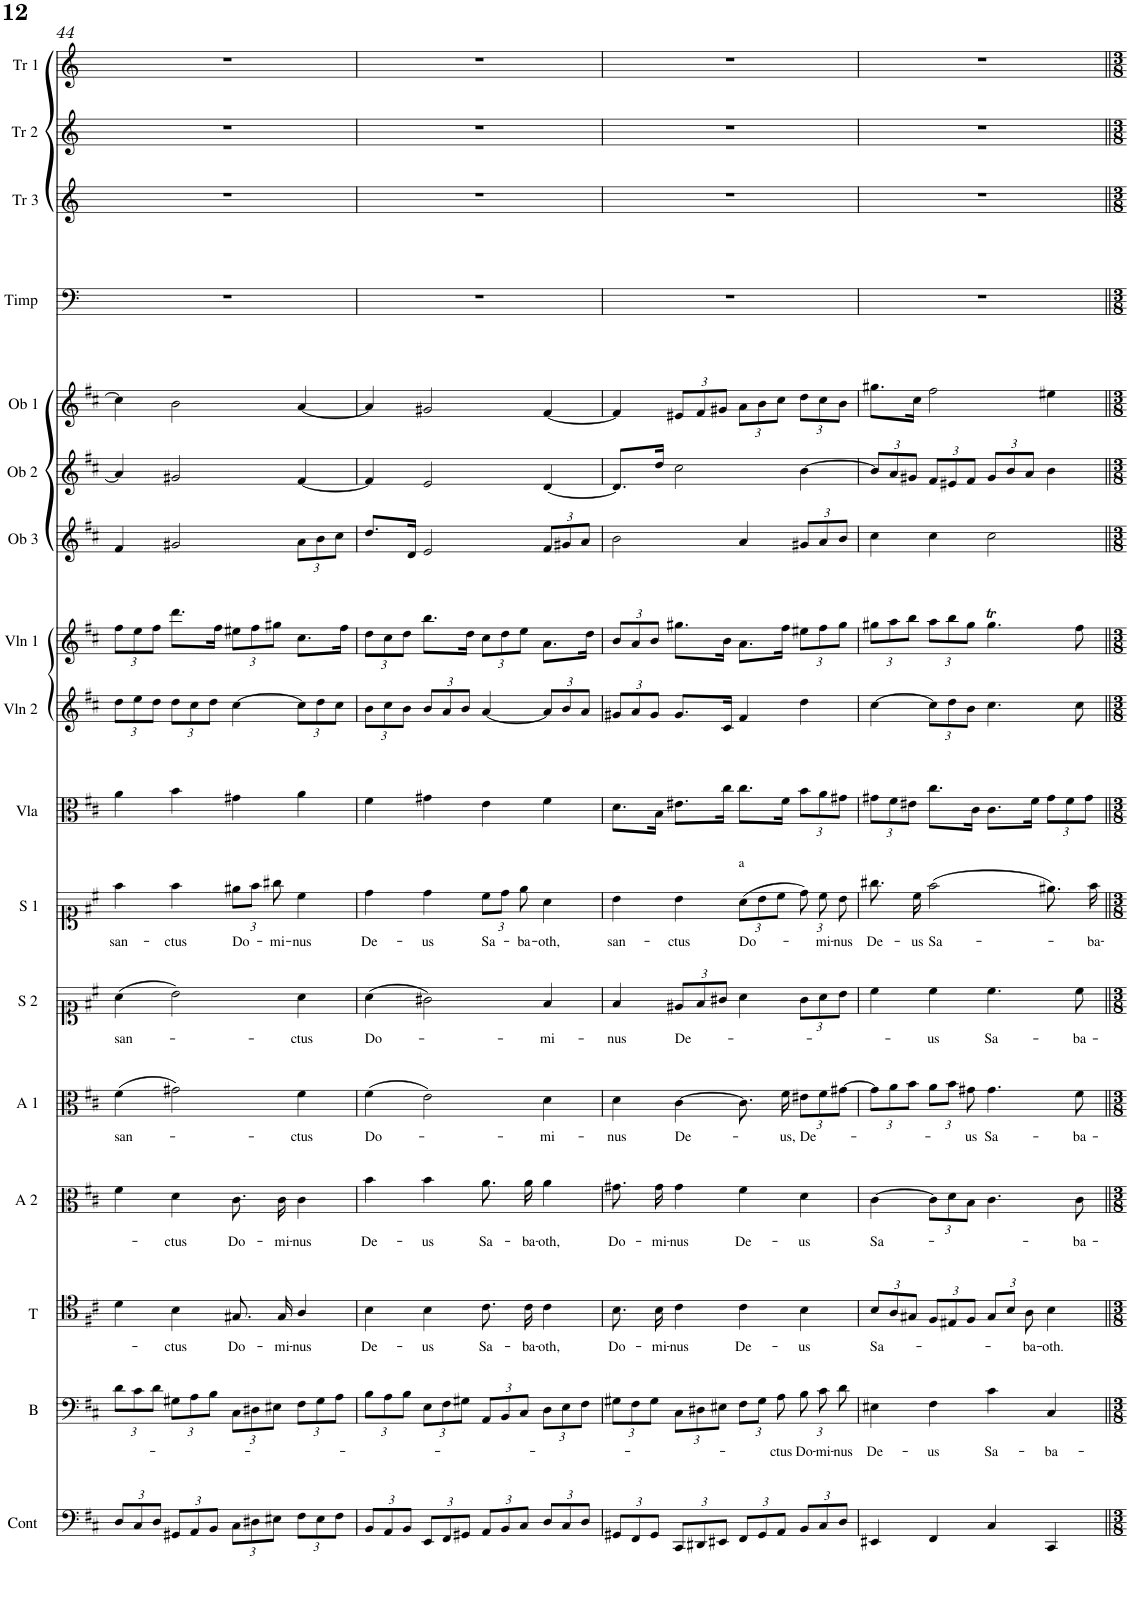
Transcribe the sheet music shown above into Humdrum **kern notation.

**kern	**kern	**text	**kern	**text	**kern	**text	**kern	**text	**kern	**text	**kern	**text	**kern	**kern	**kern	**kern	**kern	**kern	**kern	**kern	**kern	**kern
*part17	*part16	*part16	*part15	*part15	*part14	*part14	*part13	*part13	*part12	*part12	*part11	*part11	*part10	*part9	*part8	*part7	*part6	*part5	*part4	*part3	*part2	*part1
*staff17	*staff16	*staff16	*staff15	*staff15	*staff14	*staff14	*staff13	*staff13	*staff12	*staff12	*staff11	*staff11	*staff10	*staff9	*staff8	*staff7	*staff6	*staff5	*staff4	*staff3	*staff2	*staff1
*I"Continuo	*I"Bass	*	*I"Tenor	*	*I"Alto 2	*	*I"Alto 1	*	*I"Soprano 2	*	*I"Soprano 1	*	*I"Viola	*I"Violin 2	*I"Violin 1	*I"Oboe 3	*I"Oboe 2	*I"Oboe 1	*I"Timpani	*I"Tromba 3	*I"Tromba 2	*I"Tromba 1
*I'Cont	*I'B	*	*I'T	*	*I'A 2	*	*I'A 1	*	*I'S 2	*	*I'S 1	*	*I'Vla	*I'Vln 2	*I'Vln 1	*I'Ob 3	*I'Ob 2	*I'Ob 1	*I'Timp	*I'Tr 3	*I'Tr 2	*I'Tr 1
!!LO:PB:g=z
*clefF4	*clefF4	*	*clefC4	*	*clefC3	*	*clefC3	*	*clefC1	*	*clefC1	*	*clefC3	*clefG2	*clefG2	*clefG2	*clefG2	*clefG2	*clefF4	*clefG2	*clefG2	*clefG2
*	*	*	*	*	*	*	*	*	*	*	*	*	*	*	*	*	*	*	*Trd-1c-2	*Trd-1c-2	*Trd-1c-2	*Trd-1c-2
*k[f#c#]	*k[f#c#]	*	*k[f#c#]	*	*k[f#c#]	*	*k[f#c#]	*	*k[f#c#]	*	*k[f#c#]	*	*k[f#c#]	*k[f#c#]	*k[f#c#]	*k[f#c#]	*k[f#c#]	*k[f#c#]	*k[]	*k[]	*k[]	*k[]
*M4/4	*M4/4	*	*M4/4	*	*M4/4	*	*M4/4	*	*M4/4	*	*M4/4	*	*M4/4	*M4/4	*M4/4	*M4/4	*M4/4	*M4/4	*M4/4	*M4/4	*M4/4	*M4/4
*met(c)	*met(c)	*	*met(c)	*	*met(c)	*	*met(c)	*	*met(c)	*	*met(c)	*	*met(c)	*met(c)	*met(c)	*met(c)	*met(c)	*met(c)	*met(c)	*met(c)	*met(c)	*met(c)
*Xbrackettup	*Xbrackettup	*	*	*	*	*	*	*	*	*	*	*	*	*	*	*	*	*	*	*	*	*
=44	=44	=44	=44	=44	=44	=44	=44	=44	=44	=44	=44	=44	=44	=44	=44	=44	=44	=44	=44	=44	=44	=44
!	!	!	!	!	!	!	!	!LO:LY:b	!	!LO:LY:b	!	!LO:LY:b	!	!	!	!	!	!	!	!	!	!
*	*	*	*	*	*	*	*	*	*	*	*	*	*	*Xbrackettup	*Xbrackettup	*	*	*	*	*	*	*
12D/L	12d\L	.	4d\	.	4f#\	.	(4f#\	san-	(4a\	san-	4ff#\	san-	4a\	12dd\L	12ff#\L	4f#/	4a/]	4cc#\]	1r	1r	1r	1r
12C#/	12c#\	.	.	.	.	.	.	.	.	.	.	.	.	12ee\	12ee\	.	.	.	.	.	.	.
12D/J	12d\J	.	.	.	.	.	.	.	.	.	.	.	.	12dd\J	12ff#\J	.	.	.	.	.	.	.
!	!	!	!	!LO:LY:b	!	!LO:LY:b	!	!	!	!	!	!LO:LY:b	!	!	!	!	!	!	!	!	!	!
12GG#X/L	12G#X\L	.	4B\	-ctus	4d\	-ctus	2g#X\)	.	2b\)	.	4ff#\	-ctus	4b\	12dd\L	8.ddd\L	2g#X/	2g#X/	2b\	.	.	.	.
12AA/	12A\	.	.	.	.	.	.	.	.	.	.	.	.	12cc#\	.	.	.	.	.	.	.	.
12BB/J	12B\J	.	.	.	.	.	.	.	.	.	.	.	.	12dd\J	.	.	.	.	.	.	.	.
.	.	.	.	.	.	.	.	.	.	.	.	.	.	.	16ff#\Jk	.	.	.	.	.	.	.
!	!	!	!	!LO:LY:b	!	!LO:LY:b	!	!	!	!	!	!	!	!	!	!	!	!	!	!	!	!
*	*	*	*	*	*	*	*	*	*	*	*Xbrackettup	*	*	*	*	*	*	*	*	*	*	*
!	!	!	!	!	!	!	!	!	!	!	!	!LO:LY:b	!	!	!	!	!	!	!	!	!	!
12C#\L	12C#\L	.	8.G#X/	Do-	8.c#\	Do-	.	.	.	.	12ee#X\L	Do-	4g#X\	[4cc#\	12ee#X\L	.	.	.	.	.	.	.
12D#X\	12D#X\	.	.	.	.	.	.	.	.	.	12ff#\J	.	.	.	12ff#\	.	.	.	.	.	.	.
!	!	!	!	!	!	!	!	!	!	!	!	!LO:LY:b	!	!	!	!	!	!	!	!	!	!
12E#X\J	12E#X\J	.	.	.	.	.	.	.	.	.	12gg#X\	-mi-	.	.	12gg#X\J	.	.	.	.	.	.	.
!	!	!	!	!LO:LY:b	!	!LO:LY:b	!	!	!	!	!	!	!	!	!	!	!	!	!	!	!	!
.	.	.	16G#/	-mi-	16c#\	-mi-	.	.	.	.	.	.	.	.	.	.	.	.	.	.	.	.
!	!	!	!	!LO:LY:b	!	!LO:LY:b	!	!LO:LY:b	!	!LO:LY:b	!	!LO:LY:b	!	!	!	!	!	!	!	!	!	!
*	*	*	*	*	*	*	*	*	*	*	*	*	*	*	*	*Xbrackettup	*	*	*	*	*	*
12F#\L	12F#\L	.	4A/	-nus	4c#\	-nus	4f#\	-ctus	4a\	-ctus	4cc#\	-nus	4a\	12cc#\L]	8.cc#\L	12a\L	[4f#/	[4a/	.	.	.	.
12E#\	12G#\	.	.	.	.	.	.	.	.	.	.	.	.	12dd\	.	12b\	.	.	.	.	.	.
12F#\J	12A\J	.	.	.	.	.	.	.	.	.	.	.	.	12cc#\J	.	12cc#\J	.	.	.	.	.	.
.	.	.	.	.	.	.	.	.	.	.	.	.	.	.	16ff#\Jk	.	.	.	.	.	.	.
=45	=45	=45	=45	=45	=45	=45	=45	=45	=45	=45	=45	=45	=45	=45	=45	=45	=45	=45	=45	=45	=45	=45
!	!	!	!	!LO:LY:b	!	!LO:LY:b	!	!LO:LY:b	!	!LO:LY:b	!	!LO:LY:b	!	!	!	!	!	!	!	!	!	!
12BB/L	12B\L	.	4B\	De-	4b\	De-	(4f#\	Do-	(4a\	Do-	4dd\	De-	4f#\	12b\L	12dd\L	8.dd/L	4f#/]	4a/]	1r	1r	1r	1r
12AA/	12A\	.	.	.	.	.	.	.	.	.	.	.	.	12cc#\	12cc#\	.	.	.	.	.	.	.
12BB/J	12B\J	.	.	.	.	.	.	.	.	.	.	.	.	12b\J	12dd\J	.	.	.	.	.	.	.
.	.	.	.	.	.	.	.	.	.	.	.	.	.	.	.	16d/Jk	.	.	.	.	.	.
!	!	!	!	!LO:LY:b	!	!LO:LY:b	!	!	!	!	!	!LO:LY:b	!	!	!	!	!	!	!	!	!	!
12EE/L	12E\L	.	4B\	-us	4b\	-us	2e\)	.	2g#X\)	.	4dd\	-us	4g#X\	12b/L	8.bb\L	2e/	2e/	2g#X/	.	.	.	.
12FF#/	12F#\	.	.	.	.	.	.	.	.	.	.	.	.	12a/	.	.	.	.	.	.	.	.
12GG#X/J	12G#X\J	.	.	.	.	.	.	.	.	.	.	.	.	12b/J	.	.	.	.	.	.	.	.
.	.	.	.	.	.	.	.	.	.	.	.	.	.	.	16dd\Jk	.	.	.	.	.	.	.
!	!	!	!	!LO:LY:b	!	!LO:LY:b	!	!	!	!	!	!LO:LY:b	!	!	!	!	!	!	!	!	!	!
12AA/L	12AA/L	.	8.c#\	Sa-	8.a\	Sa-	.	.	.	.	12cc#\L	Sa-	4e\	[4a/	12cc#\L	.	.	.	.	.	.	.
12BB/	12BB/	.	.	.	.	.	.	.	.	.	12dd\J	.	.	.	12dd\	.	.	.	.	.	.	.
!	!	!	!	!	!	!	!	!	!	!	!	!LO:LY:b	!	!	!	!	!	!	!	!	!	!
12C#/J	12C#/J	.	.	.	.	.	.	.	.	.	12ee\	-ba-	.	.	12ee\J	.	.	.	.	.	.	.
!	!	!	!	!LO:LY:b	!	!LO:LY:b	!	!	!	!	!	!	!	!	!	!	!	!	!	!	!	!
.	.	.	16c#\	-ba-	16a\	-ba-	.	.	.	.	.	.	.	.	.	.	.	.	.	.	.	.
!	!	!	!	!LO:LY:b	!	!LO:LY:b	!	!LO:LY:b	!	!LO:LY:b	!	!LO:LY:b	!	!	!	!	!	!	!	!	!	!
12D/L	12D\L	.	4c#\	-oth,	4a\	-oth,	4d\	-mi-	4f#/	-mi-	4a\	-oth,	4f#\	12a/L]	8.a\L	12f#/L	[4d/	[4f#/	.	.	.	.
12C#/	12E\	.	.	.	.	.	.	.	.	.	.	.	.	12b/	.	12g#X/	.	.	.	.	.	.
12D/J	12F#\J	.	.	.	.	.	.	.	.	.	.	.	.	12a/J	.	12a/J	.	.	.	.	.	.
.	.	.	.	.	.	.	.	.	.	.	.	.	.	.	16dd\Jk	.	.	.	.	.	.	.
=46	=46	=46	=46	=46	=46	=46	=46	=46	=46	=46	=46	=46	=46	=46	=46	=46	=46	=46	=46	=46	=46	=46
!	!	!	!	!LO:LY:b	!	!LO:LY:b	!	!LO:LY:b	!	!LO:LY:b	!	!LO:LY:b	!	!	!	!	!	!	!	!	!	!
12GG#X/L	12G#X\L	.	8.B\	Do-	8.g#X\	Do-	4d\	-nus	4f#/	-nus	4b\	san-	8.d\L	12g#X/L	12b/L	2b\	8.d/L]	4f#/]	1r	1r	1r	1r
12FF#/	12F#\	.	.	.	.	.	.	.	.	.	.	.	.	12a/	12a/	.	.	.	.	.	.	.
12GG#/J	12G#\J	.	.	.	.	.	.	.	.	.	.	.	.	12g#/J	12b/J	.	.	.	.	.	.	.
!	!	!	!	!LO:LY:b	!	!LO:LY:b	!	!	!	!	!	!	!	!	!	!	!	!	!	!	!	!
.	.	.	16B\	-mi-	16g#\	-mi-	.	.	.	.	.	.	16B\Jk	.	.	.	16dd/Jk	.	.	.	.	.
!	!	!	!	!LO:LY:b	!	!LO:LY:b	!	!LO:LY:b	!	!	!	!	!	!	!	!	!	!	!	!	!	!
*	*	*	*	*	*	*	*	*	*Xbrackettup	*	*	*	*	*	*	*	*	*	*	*	*	*
!	!	!	!	!	!	!	!	!	!	!LO:LY:b	!	!LO:LY:b	!	!	!	!	!	!	!	!	!	!
*	*	*	*	*	*	*	*	*	*	*	*	*	*	*	*	*	*	*Xbrackettup	*	*	*	*
12CC#/L	12C#\L	.	4c#\	-nus	4g#\	-nus	[4c#\	De-	12e#X/L	De-	4b\	-ctus	8.e#X\L	8.g#/L	8.gg#X\L	.	2cc#\	12e#X/L	.	.	.	.
12DD#X/	12D#X\	.	.	.	.	.	.	.	12f#/	.	.	.	.	.	.	.	.	12f#/	.	.	.	.
12EE#X/J	12E#X\J	.	.	.	.	.	.	.	12g#X/J	.	.	.	.	.	.	.	.	12g#X/J	.	.	.	.
.	.	.	.	.	.	.	.	.	.	.	.	.	16cc#\Jk	16c#/Jk	16b\Jk	.	.	.	.	.	.	.
!	!	!	!	!	!	!	!	!	!	!	!LO:TX:a:t=a	!	!	!	!	!	!	!	!	!	!	!
!	!	!	!	!LO:LY:b	!	!LO:LY:b	!	!	!	!	!	!LO:LY:b	!	!	!	!	!	!	!	!	!	!
12FF#/L	12F#\L	.	4c#\	De-	4f#\	De-	8.c#\]	.	4a\	.	(12a\L	Do-	8.cc#\L	4f#/	8.a\L	4a/	.	12a\L	.	.	.	.
12GG#/	12G#\J	.	.	.	.	.	.	.	.	.	12b\	.	.	.	.	.	.	12b\	.	.	.	.
!	!	!LO:LY:b	!	!	!	!	!	!	!	!	!	!	!	!	!	!	!	!	!	!	!	!
12AA/J	12A\	-ctus	.	.	.	.	.	.	.	.	12cc#\J	.	.	.	.	.	.	12cc#\J	.	.	.	.
!	!	!	!	!	!	!	!	!LO:LY:b	!	!	!	!	!	!	!	!	!	!	!	!	!	!
.	.	.	.	.	.	.	16f#\	-us,	.	.	.	.	16f#\Jk	.	16ff#\Jk	.	.	.	.	.	.	.
!	!	!LO:LY:b	!	!LO:LY:b	!	!LO:LY:b	!	!	!	!	!	!	!	!	!	!	!	!	!	!	!	!
*	*	*	*	*	*	*	*Xbrackettup	*	*	*	*	*	*	*	*	*	*	*	*	*	*	*
!	!	!	!	!	!	!	!	!LO:LY:b	!	!	!	!	!	!	!	!	!	!	!	!	!	!
*	*	*	*	*	*	*	*	*	*	*	*	*	*Xbrackettup	*	*	*	*	*	*	*	*	*
12BB/L	12B\	Do-	4B\	-us	4d\	-us	12e#X\L	De-	12g#\L	.	12dd\)	.	12b\L	4dd\	12ee#X\L	12g#X/L	[4b\	12dd\L	.	.	.	.
!	!	!LO:LY:b	!	!	!	!	!	!	!	!	!	!LO:LY:b	!	!	!	!	!	!	!	!	!	!
12C#/	12c#\	-mi-	.	.	.	.	12f#\	.	12a\	.	12cc#\	-mi-	12a\	.	12ff#\	12a/	.	12cc#\	.	.	.	.
!	!	!LO:LY:b	!	!	!	!	!	!	!	!	!	!LO:LY:b	!	!	!	!	!	!	!	!	!	!
12D/J	12d\	-nus	.	.	.	.	[12g#X\J	.	12b\J	.	12b\	-nus	12g#X\J	.	12gg#\J	12b/J	.	12b\J	.	.	.	.
=47	=47	=47	=47	=47	=47	=47	=47	=47	=47	=47	=47	=47	=47	=47	=47	=47	=47	=47	=47	=47	=47	=47
!	!	!LO:LY:b	!	!	!	!	!	!	!	!	!	!	!	!	!	!	!	!	!	!	!	!
*	*	*	*Xbrackettup	*	*	*	*	*	*	*	*	*	*	*	*	*	*	*	*	*	*	*
!	!	!	!	!LO:LY:b	!	!LO:LY:b	!	!	!	!	!	!LO:LY:b	!	!	!	!	!	!	!	!	!	!
*	*	*	*	*	*	*	*	*	*	*	*	*	*	*	*	*	*Xbrackettup	*	*	*	*	*
4EE#X/	4E#X\	De-	12B/L	Sa-	[4c#\	Sa-	12g#\L]	.	4cc#\	.	8.gg#X\	De-	12g#X\L	[4cc#\	12gg#X\L	4cc#\	12b/L]	8.gg#X\L	1r	1r	1r	1r
.	.	.	12A/	.	.	.	12a\	.	.	.	.	.	12f#\	.	12aa\	.	12a/	.	.	.	.	.
.	.	.	12G#X/J	.	.	.	12b\J	.	.	.	.	.	12e#X\J	.	12bb\J	.	12g#X/J	.	.	.	.	.
!	!	!	!	!	!	!	!	!	!	!	!	!LO:LY:b	!	!	!	!	!	!	!	!	!	!
.	.	.	.	.	.	.	.	.	.	.	16cc#\	-us	.	.	.	.	.	16cc#\Jk	.	.	.	.
!	!	!LO:LY:b	!	!	!	!	!	!	!	!	!	!	!	!	!	!	!	!	!	!	!	!
*	*	*	*	*	*Xbrackettup	*	*	*	*	*	*	*	*	*	*	*	*	*	*	*	*	*
!	!	!	!	!	!	!	!	!	!	!LO:LY:b	!	!LO:LY:b	!	!	!	!	!	!	!	!	!	!
4FF#/	4F#\	-us	12F#/L	.	12c#\L]	.	12a\L	.	4cc#\	-us	(2ff#\	Sa-	8.cc#\L	12cc#\L]	12aa\L	4cc#\	12f#/L	2ff#\	.	.	.	.
.	.	.	12E#X/	.	12d\	.	12b\J	.	.	.	.	.	.	12dd\	12bb\	.	12e#X/	.	.	.	.	.
!	!	!	!	!	!	!	!	!LO:LY:b	!	!	!	!	!	!	!	!	!	!	!	!	!	!
.	.	.	12F#/J	.	12B\J	.	12g#X\	-us	.	.	.	.	.	12b\J	12gg#\J	.	12f#/J	.	.	.	.	.
.	.	.	.	.	.	.	.	.	.	.	.	.	16c#\Jk	.	.	.	.	.	.	.	.	.
!	!	!LO:LY:b	!	!	!	!	!	!LO:LY:b	!	!LO:LY:b	!	!	!	!	!	!	!	!	!	!	!	!
4C#/	4c#\	Sa-	12G#/L	.	4.c#\	.	4.g#\	Sa-	4.cc#\	Sa-	.	.	8.c#\L	4.cc#\	4.gg#t\	2cc#\	12g#/L	.	.	.	.	.
.	.	.	12B/J	.	.	.	.	.	.	.	.	.	.	.	.	.	12b/	.	.	.	.	.
!	!	!	!	!LO:LY:b	!	!	!	!	!	!	!	!	!	!	!	!	!	!	!	!	!	!
.	.	.	12A\	-ba-	.	.	.	.	.	.	.	.	.	.	.	.	12a/J	.	.	.	.	.
.	.	.	.	.	.	.	.	.	.	.	.	.	16f#\Jk	.	.	.	.	.	.	.	.	.
!	!	!LO:LY:b	!	!LO:LY:b	!	!	!	!	!	!	!	!	!	!	!	!	!	!	!	!	!	!
4CC#/	4C#/	-ba-	4B\	-oth.	.	.	.	.	.	.	8.ee#X\)	.	12g#\L	.	.	.	4b\	4ee#X\	.	.	.	.
.	.	.	.	.	.	.	.	.	.	.	.	.	12f#\	.	.	.	.	.	.	.	.	.
!	!	!	!	!	!	!LO:LY:b	!	!LO:LY:b	!	!LO:LY:b	!	!	!	!	!	!	!	!	!	!	!	!
.	.	.	.	.	8c#\	-ba-	8f#\	-ba-	8cc#\	-ba-	.	.	.	8cc#\	8ff#\	.	.	.	.	.	.	.
.	.	.	.	.	.	.	.	.	.	.	.	.	12g#\J	.	.	.	.	.	.	.	.	.
!	!	!	!	!	!	!	!	!	!	!	!	!LO:LY:b	!	!	!	!	!	!	!	!	!	!
.	.	.	.	.	.	.	.	.	.	.	16ff#\	-ba-	.	.	.	.	.	.	.	.	.	.
=||	=||	=||	=||	=||	=||	=||	=||	=||	=||	=||	=||	=||	=||	=||	=||	=||	=||	=||	=||	=||	=||	=||
*-	*-	*-	*-	*-	*-	*-	*-	*-	*-	*-	*-	*-	*-	*-	*-	*-	*-	*-	*-	*-	*-	*-
